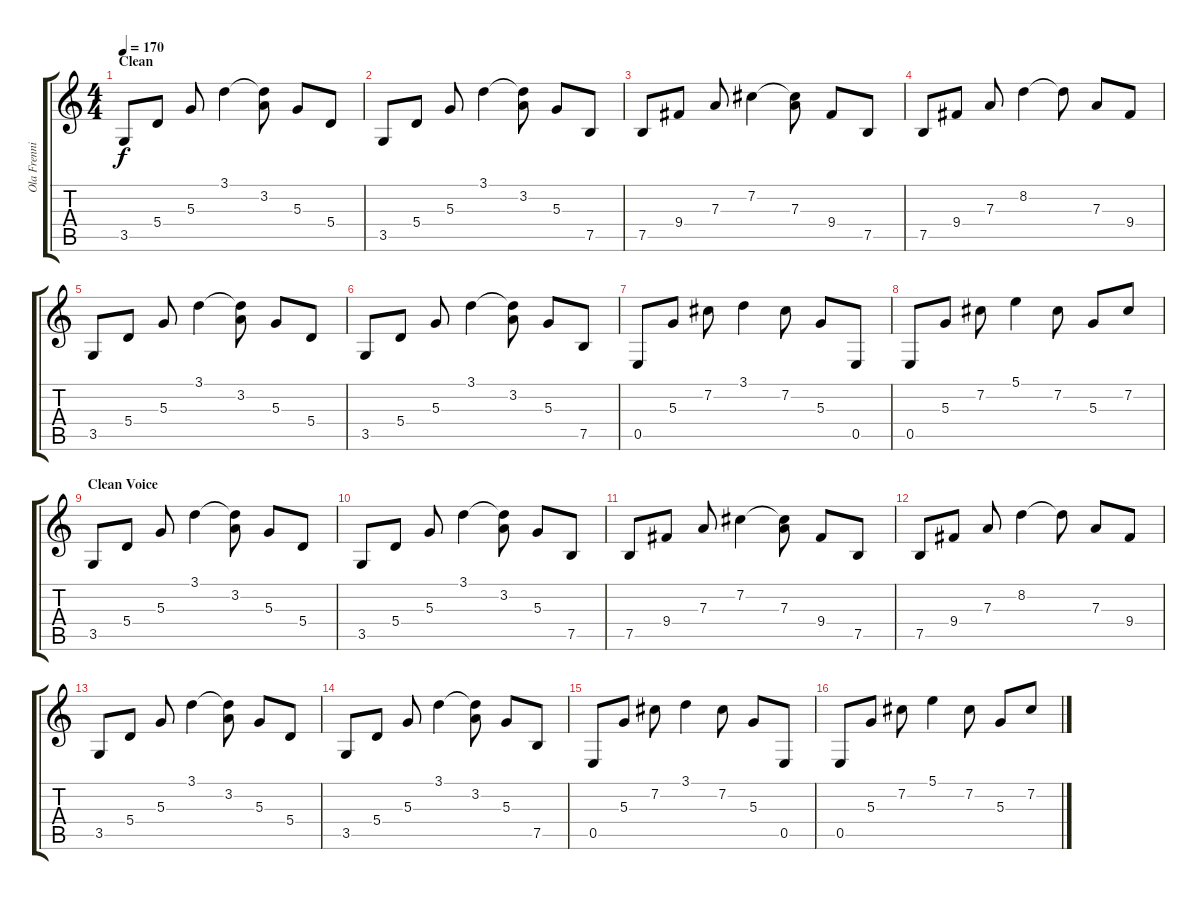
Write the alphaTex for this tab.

\track ("Ola Frenning -Clean Guitar-" "Ola Frenni") {instrument electricguitarjazz}
\staff {score tabs}
\tuning (B3 Gb3 D3 A2 E2 B1) {hide}
\ts (4 4)
\section ("" "Clean")
\tempo 170
\clef g2
\ks c
3.5.8{dy f} 5.4.8 5.3.8 3.1.4 (3.1{t} 3.2).8 5.3.8 5.4.8 |
3.5.8 5.4.8 5.3.8 3.1.4 (3.1{t} 3.2).8 5.3.8 7.5.8 |
7.5.8 9.4.8 7.3.8 7.2.4 (7.2{t} 7.3).8 9.4.8 7.5.8 |
7.5.8 9.4.8 7.3.8 8.2.4 8.2{t}.8 7.3.8 9.4.8 |
3.5.8 5.4.8 5.3.8 3.1.4 (3.1{t} 3.2).8 5.3.8 5.4.8 |
3.5.8 5.4.8 5.3.8 3.1.4 (3.1{t} 3.2).8 5.3.8 7.5.8 |
0.5.8 5.3.8 7.2.8 3.1.4 7.2.8 5.3.8 0.5.8 |
0.5.8 5.3.8 7.2.8 5.1.4 7.2.8 5.3.8 7.2.8 |
\section ("" "Clean Voice")
3.5.8 5.4.8 5.3.8 3.1.4 (3.1{t} 3.2).8 5.3.8 5.4.8 |
3.5.8 5.4.8 5.3.8 3.1.4 (3.1{t} 3.2).8 5.3.8 7.5.8 |
7.5.8 9.4.8 7.3.8 7.2.4 (7.2{t} 7.3).8 9.4.8 7.5.8 |
7.5.8 9.4.8 7.3.8 8.2.4 8.2{t}.8 7.3.8 9.4.8 |
3.5.8 5.4.8 5.3.8 3.1.4 (3.1{t} 3.2).8 5.3.8 5.4.8 |
3.5.8 5.4.8 5.3.8 3.1.4 (3.1{t} 3.2).8 5.3.8 7.5.8 |
0.5.8 5.3.8 7.2.8 3.1.4 7.2.8 5.3.8 0.5.8 |
0.5.8 5.3.8 7.2.8 5.1.4 7.2.8 5.3.8 7.2.8
